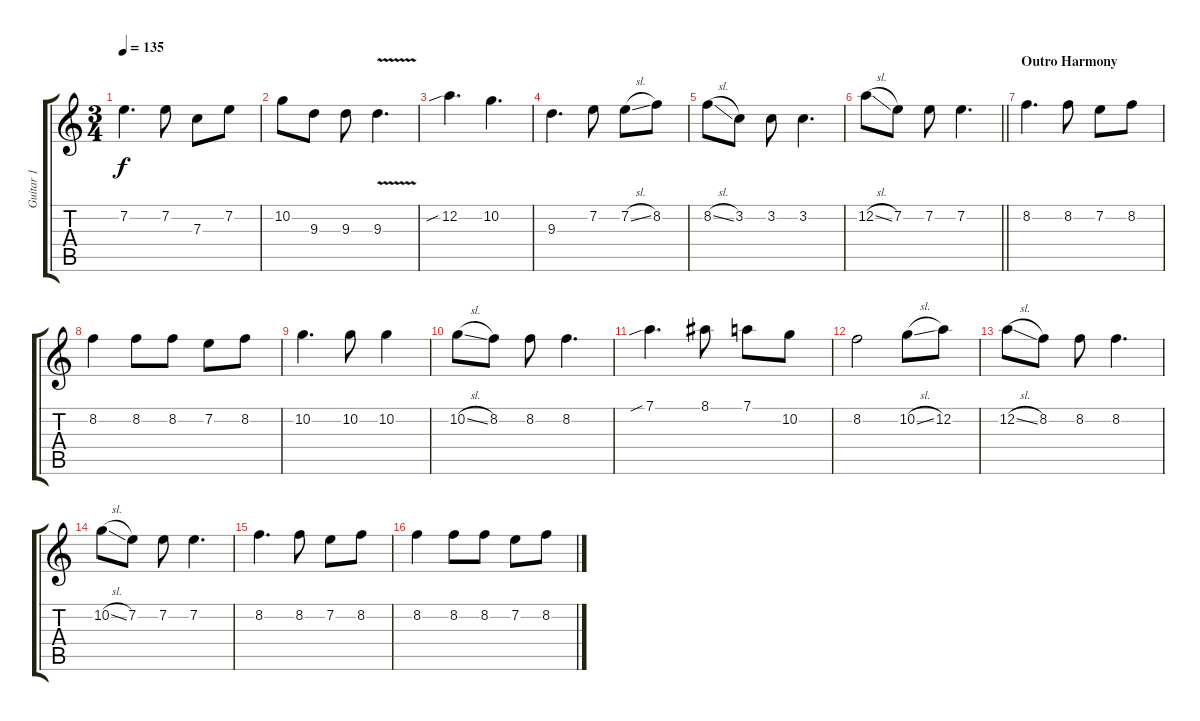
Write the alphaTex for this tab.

\track ("Guitar 1" "Guitar 1") {instrument distortionguitar}
\staff {score tabs}
\tuning (D4 A3 F3 C3 G2 D2) {hide}
\ts (3 4)
\tempo 135
\clef g2
\ks c
7.2.4{d dy f} 7.2.8 7.3.8 7.2.8 |
10.2.8 9.3.8 9.3.8 9.3{v}.4{d} |
12.2{sib}.4{d} 10.2.4{d} |
9.3.4{d} 7.2.8 7.2{sl}.8 8.2.8 |
8.2{sl}.8 3.2.8 3.2.8 3.2.4{d} |
\barLineRight lightlight
12.2{sl}.8 7.2.8 7.2.8 7.2.4{d} |
\section ("" "Outro Harmony")
8.2.4{d volume 16 instrument distortionguitar} 8.2.8 7.2.8 8.2.8 |
8.2.4 8.2.8 8.2.8 7.2.8 8.2.8 |
10.2.4{d} 10.2.8 10.2.4 |
10.2{sl}.8 8.2.8 8.2.8 8.2.4{d} |
7.1{sib}.4{d} 8.1.8 7.1.8 10.2.8 |
8.2.2 10.2{sl}.8 12.2.8 |
12.2{sl}.8 8.2.8 8.2.8 8.2.4{d} |
10.2{sl}.8 7.2.8 7.2.8 7.2.4{d} |
8.2.4{d} 8.2.8 7.2.8 8.2.8 |
8.2.4 8.2.8 8.2.8 7.2.8 8.2.8
